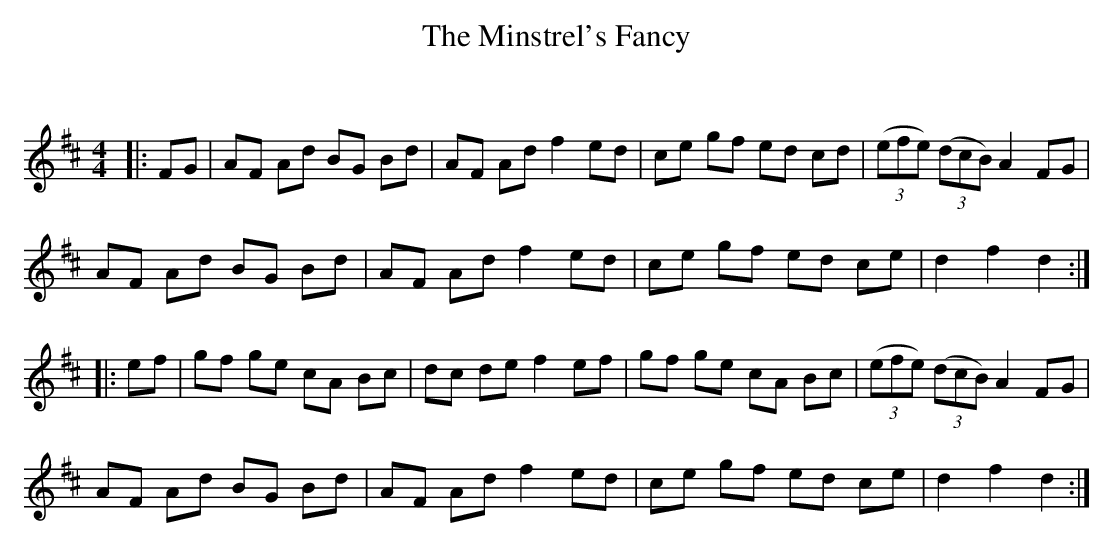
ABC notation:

X:1
T: The Minstrel's Fancy
C:
Q: 232
K:D
M:4/4
L:1/8
|:FG|AF Ad BG Bd|AF Ad f2 ed|ce gf ed cd|((3efe) ((3dcB) A2 FG|
AF Ad BG Bd|AF Ad f2 ed|ce gf ed ce|d2 f2 d2:|
|:ef|gf ge cA Bc|dc de f2 ef|gf ge cA Bc|((3efe) ((3dcB) A2 FG|
AF Ad BG Bd|AF Ad f2 ed|ce gf ed ce|d2 f2 d2:|
